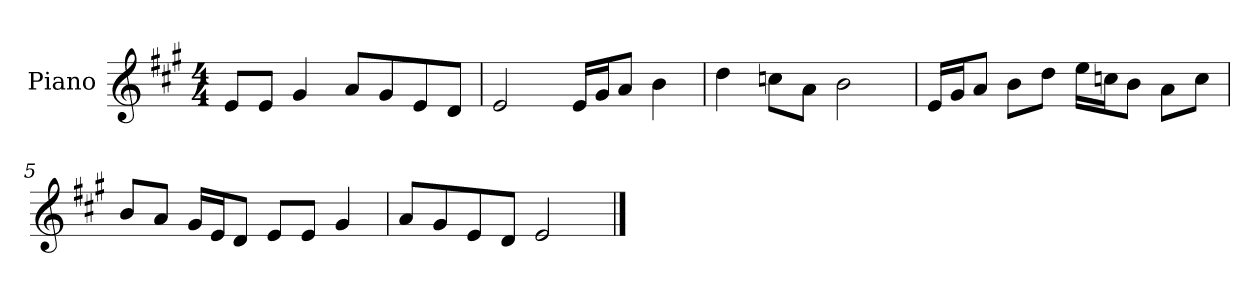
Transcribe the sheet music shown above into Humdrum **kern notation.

**kern
*part1
*staff1
*I"Piano
*I'P-no
*clefG2
*k[f#c#g#]
*M4/4
*MM90
=1
8e/L
8e/J
4g#/
8a/L
8g#/
8e/
8d/J
=2
2e/
16e/LL
16g#/J
8a/J
4b\
=3
4dd\
8ccn\L
8a\J
2b\
=4
16e/LL
16g#/J
8a/J
8b\L
8dd\J
16ee\LL
16ccn\J
8b\J
8a\L
8cc\J
=5
8b/L
8a/J
16g#/LL
16e/J
8d/J
8e/L
8e/J
4g#/
!!LO:LB:g=z
=6
8a/L
8g#/
8e/
8d/J
2e/
==
*-
